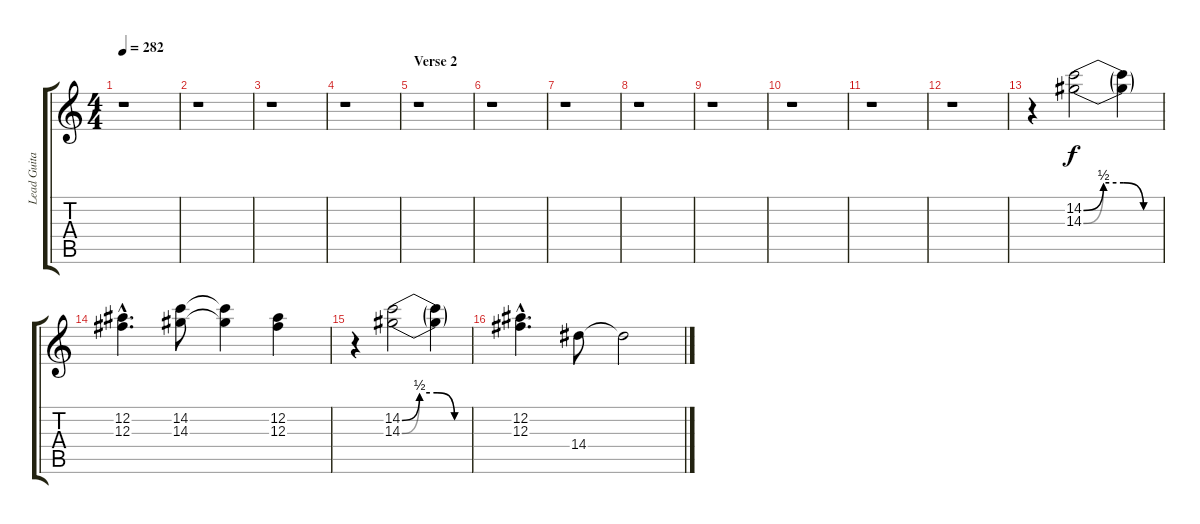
\track ("Lead Guitar" "Lead Guita") {instrument overdrivenguitar}
\staff {score tabs}
\tuning (Eb4 Bb3 Gb3 Db3 Ab2 Eb2) {hide}
\ts (4 4)
\tempo 282
\clef g2
\ks c
r.1{dy f} |
r.1 |
r.1 |
r.1 |
\section ("" "Verse 2")
r.1 |
r.1 |
r.1 |
r.1 |
r.1 |
r.1 |
r.1 |
r.1 |
r.4 (14.2{be (custom 0 0 15 2 30 2 45 0 60 0)} 14.3{be (custom 0 0 15 2 30 2 45 0 60 0)}).2 (14.2{t} 14.3{t}).4 |
(12.2{hac} 12.3{hac}).4{d} (14.2 14.3).8 (14.2{t} 14.3{t}).4 (12.2 12.3).4 |
r.4 (14.2{be (custom 0 0 15 2 30 2 45 0 60 0)} 14.3{be (custom 0 0 15 2 30 2 45 0 60 0)}).2 (14.2{t} 14.3{t}).4 |
(12.2{hac} 12.3{hac}).4{d} 14.4.8 14.4{t}.2
